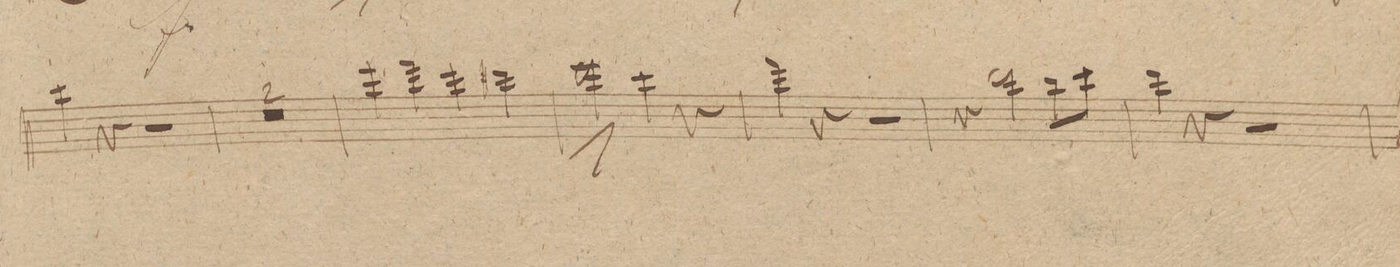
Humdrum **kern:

**kern	**dynam
*I"Flauto. 1mo	*
*clefG2	*
*k[f#c#g#]	*
*met(c)	*
*M4/4	*
4ccc#\	.
4r	.
2r	.
=159	=159
0r	.
=160	=160
=161	=161
4eee\	.
4fff#\	.
4eee\	.
4ddd#X\	.
=162	=162
2eee\	>
4ccc#\	]
4r	.
=163	=163
4fff#\	.
4r	.
2r	.
=164	=164
4r	.
2ddd\	.
8bb\L	.
8ccc#\J	.
=165	=165
4ddd\	.
4r	.
2r	.
=166	=166
*-	*-
